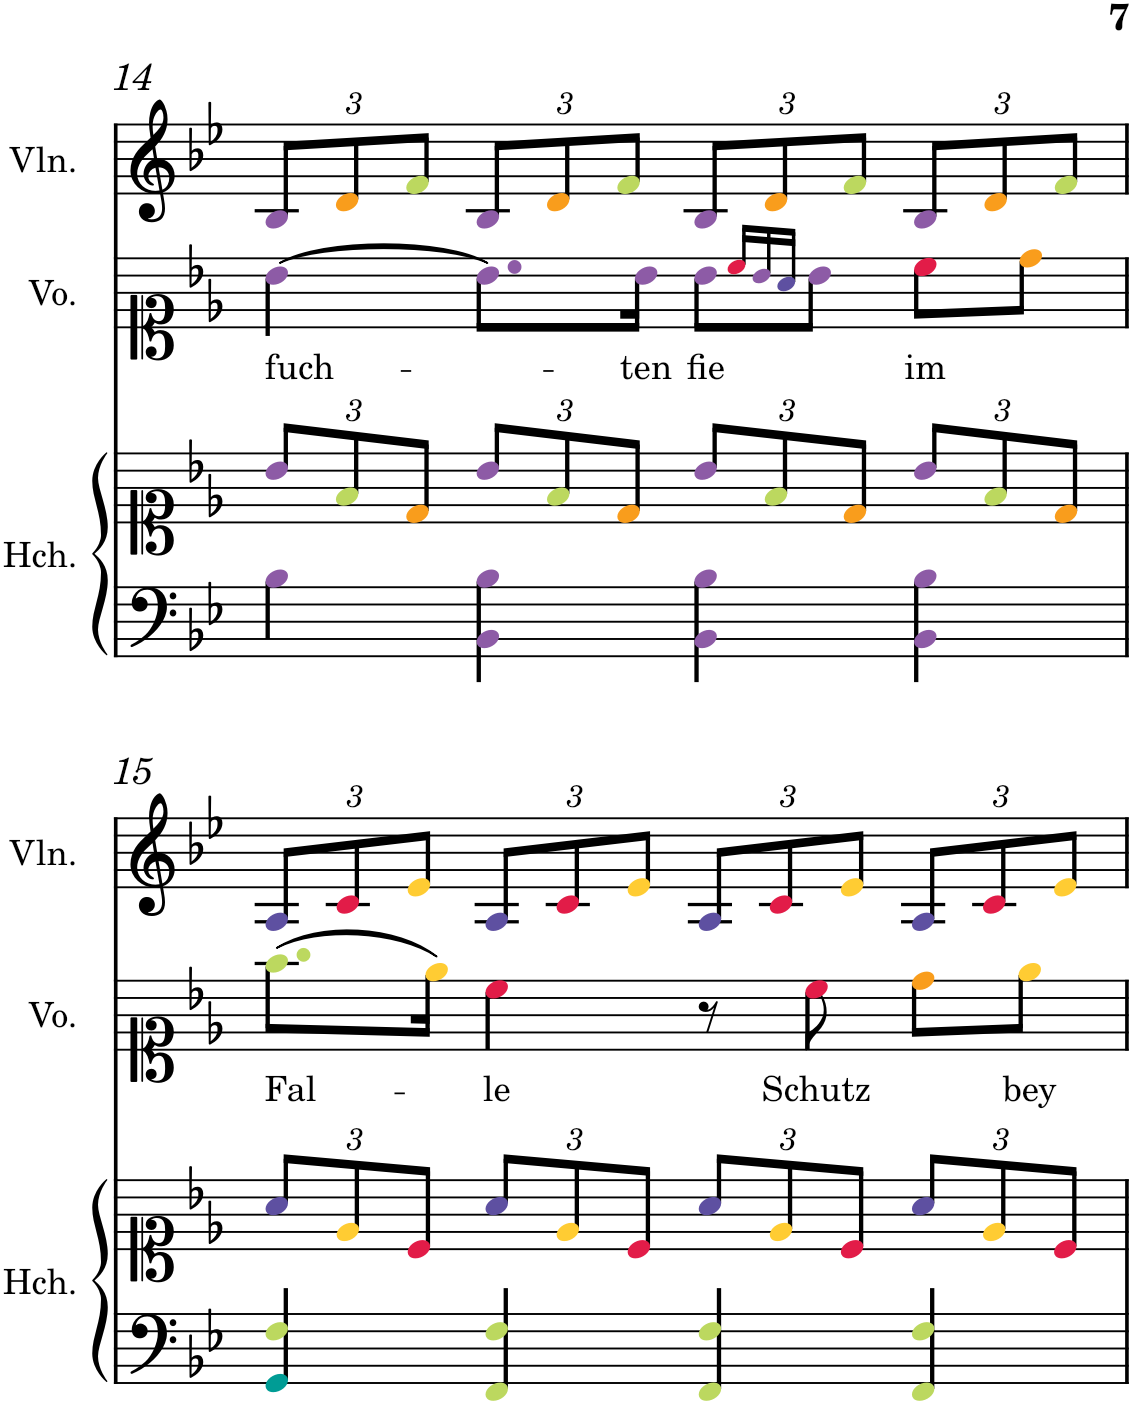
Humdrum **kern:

**kern	**kern	**kern	**text	**kern
*part3	*part3	*part2	*part2	*part1
*staff4	*staff3	*staff2	*staff2	*staff1
*I"Harpsichord	*	*I"Voice	*	*I"Violin
*I'Hch.	*	*I'Vo.	*	*I'Vln.
!!LO:PB:g=z
*clefF4	*clefC1	*clefC1	*	*clefG2
*k[b-e-]	*k[b-e-]	*k[b-e-]	*	*k[b-e-]
*M4/4	*M4/4	*M4/4	*	*M4/4
*met(c)	*met(c)	*met(c)	*	*met(c)
*	*Xbrackettup	*	*	*
=14	=14	=14	=14	=14
!	!	!	!LO:LY:b	!
*	*	*	*	*Xbrackettup
4B-i\	12b-i/L	[4b-i\	fuch-	12B-i/L
.	12fj/	.	.	12dZ/
.	12dZ/J	.	.	12fj/J
4BB-i\ 4B-i\	12b-i/L	8.b-i\L]	.	12B-i/L
.	12fj/	.	.	12dZ/
.	12dZ/J	.	.	12fj/J
!	!	!	!LO:LY:b	!
.	.	16b-i\Jk	-ten	.
!	!	!	!LO:LY:b	!
4BB-i\ 4B-i\	12b-i/L	8b-i\L	fie	12B-i/L
.	12fj/	.	.	12dZ/
.	.	16qccV/LL	.	.
.	.	16qb-i/	.	.
.	.	16qaN/JJ	.	.
.	.	8b-i\J	.	.
.	12dZ/J	.	.	12fj/J
!	!	!	!LO:LY:b	!
4BB-i\ 4B-i\	12b-i/L	8ccV\L	im	12B-i/L
.	12fj/	.	.	12dZ/
.	.	8ddZ\J	.	.
.	12dZ/J	.	.	12fj/J
!!LO:LB:g=z
=15	=15	=15	=15	=15
!	!	!	!LO:LY:b	!
4GGl/ 4Fj/	12aN/L	(8.ffj\L	Fal-	12AN/L
.	12e-!/	.	.	12cV/
.	12cV/J	.	.	12e-!/J
.	.	16ee-!\Jk)	.	.
!	!	!	!LO:LY:b	!
4FFj/ 4Fj/	12aN/L	4ccV\	-le	12AN/L
.	12e-!/	.	.	12cV/
.	12cV/J	.	.	12e-!/J
4FFj/ 4Fj/	12aN/L	8r	.	12AN/L
.	12e-!/	.	.	12cV/
!	!	!	!LO:LY:b	!
.	.	8ccV\	Schutz	.
.	12cV/J	.	.	12e-!/J
4FFj/ 4Fj/	12aN/L	8ddZ\L	.	12AN/L
.	12e-!/	.	.	12cV/
!	!	!	!LO:LY:b	!
.	.	8ee-!\J	bey	.
.	12cV/J	.	.	12e-!/J
=	=	=	=	=
*-	*-	*-	*-	*-
